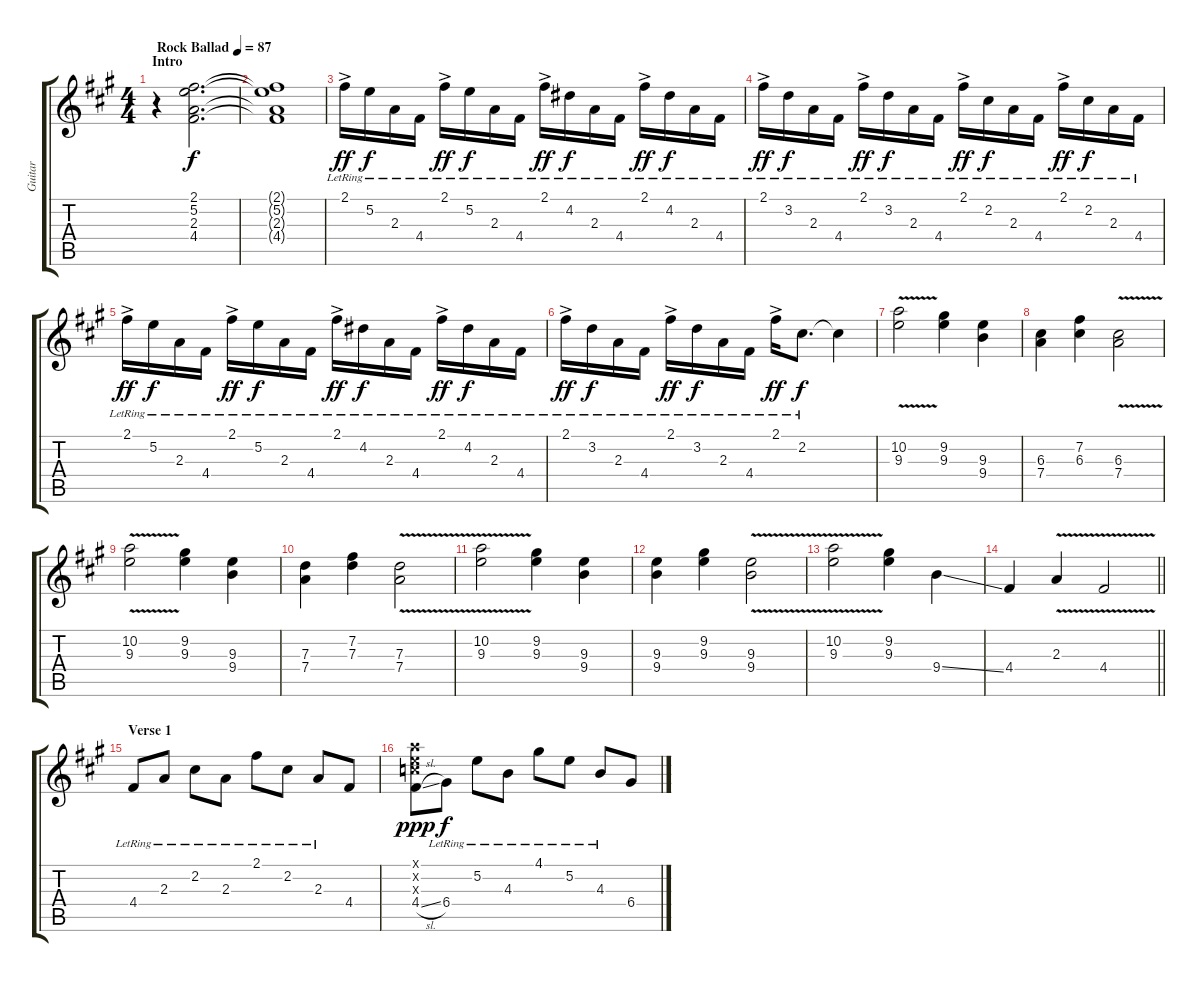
\track ("Guitar" "Guitar") {instrument distortionguitar}
\staff {score tabs}
\tuning (E4 B3 G3 D3 A2 E2) {hide}
\ts (4 4)
\section ("" "Intro")
\tempo (87 "Rock Ballad")
\clef g2
\ks f#minor
r.4{dy f volume 0 instrument distortionguitar} (2.1 5.2 2.3 4.4).2{d volume 8} |
(2.1{t} 5.2{t} 2.3{t} 4.4{t}).1{volume 5} |
2.1{ac lr}.16{dy ff volume 4} 5.2{lr}.16{dy f} 2.3{lr}.16 4.4{lr}.16 2.1{ac lr}.16{dy ff} 5.2{lr}.16{dy f} 2.3{lr}.16 4.4{lr}.16 2.1{ac lr}.16{dy ff} 4.2{lr}.16{dy f} 2.3{lr}.16 4.4{lr}.16 2.1{ac lr}.16{dy ff} 4.2{lr}.16{dy f} 2.3{lr}.16 4.4{lr}.16 |
2.1{ac lr}.16{dy ff} 3.2{lr}.16{dy f} 2.3{lr}.16 4.4{lr}.16 2.1{ac lr}.16{dy ff} 3.2{lr}.16{dy f} 2.3{lr}.16 4.4{lr}.16 2.1{ac lr}.16{dy ff} 2.2{lr}.16{dy f} 2.3{lr}.16 4.4{lr}.16 2.1{ac lr}.16{dy ff} 2.2{lr}.16{dy f} 2.3{lr}.16 4.4{lr}.16 |
2.1{ac lr}.16{dy ff} 5.2{lr}.16{dy f} 2.3{lr}.16 4.4{lr}.16 2.1{ac lr}.16{dy ff} 5.2{lr}.16{dy f} 2.3{lr}.16 4.4{lr}.16 2.1{ac lr}.16{dy ff} 4.2{lr}.16{dy f} 2.3{lr}.16 4.4{lr}.16 2.1{ac lr}.16{dy ff} 4.2{lr}.16{dy f} 2.3{lr}.16 4.4{lr}.16 |
2.1{ac lr}.16{dy ff} 3.2{lr}.16{dy f} 2.3{lr}.16 4.4{lr}.16 2.1{ac lr}.16{dy ff} 3.2{lr}.16{dy f} 2.3{lr}.16 4.4{lr}.16 2.1{ac lr}.16{dy ff} 2.2{lr}.8{d dy f} 2.2{t}.4 |
(10.2{v} 9.3{v}).2{volume 10 instrument distortionguitar} (9.2 9.3).4 (9.3 9.4).4 |
(6.3 7.4).4 (7.2 6.3).4 (6.3{v} 7.4{v}).2 |
(10.2 9.3{v}).2 (9.2 9.3).4 (9.3 9.4).4 |
(7.3 7.4).4 (7.2 7.3).4 (7.3 7.4{v}).2 |
(10.2 9.3{v}).2 (9.2 9.3).4 (9.3 9.4).4 |
(9.3 9.4).4 (9.2 9.3).4 (9.3{v} 9.4{v}).2 |
(10.2{v} 9.3{v}).2 (9.2 9.3).4 9.4{ss}.4 |
\barLineRight lightlight
4.4.4 2.3{v}.4 4.4{v}.2 |
\section ("" "Verse 1")
4.4{lr}.8{volume 4 instrument distortionguitar} 2.3{lr}.8 2.2{lr}.8 2.3{lr}.8 2.1{lr}.8 2.2{lr}.8 2.3{lr}.8 4.4.8 |
(5.1{x} 5.2{x} 5.3{x} 4.4{sl}).8{dy ppp} 6.4{lr}.8{dy f} 5.2{lr}.8 4.3{lr}.8 4.1{lr}.8 5.2{lr}.8 4.3{lr}.8 6.4.8
